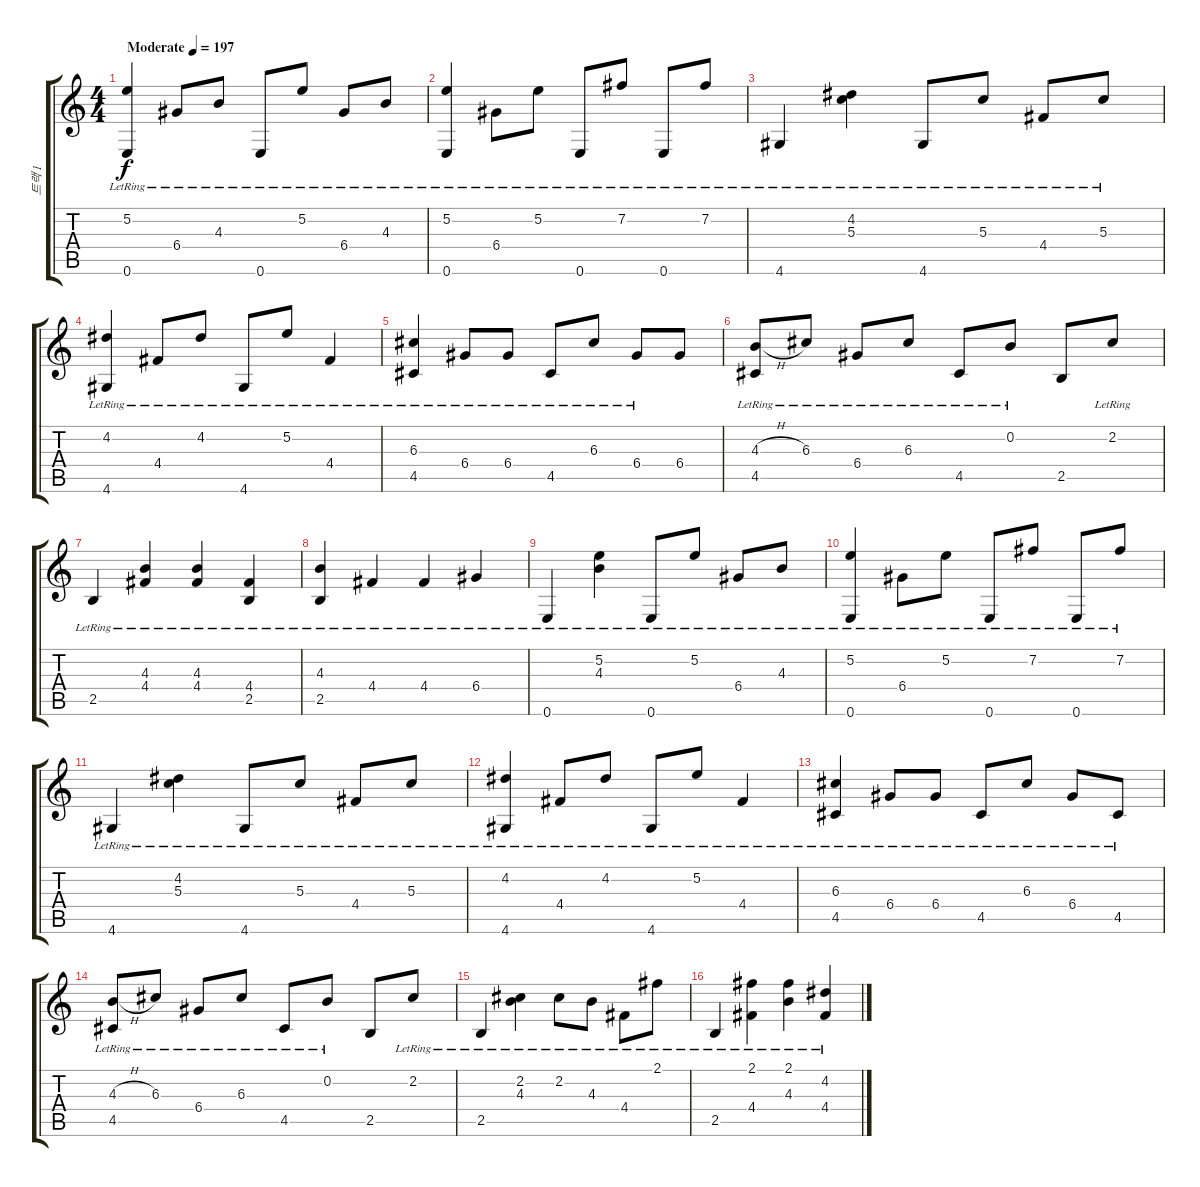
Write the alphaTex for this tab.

\track ("트랙 1" "트랙 1") {instrument acousticguitarsteel}
\staff {score tabs}
\tuning (E4 B3 G3 D3 A2 E2) {hide}
\ts (4 4)
\tempo (197 "Moderate")
\clef g2
\ks c
(5.2{lr} 0.6{lr}).4{dy f instrument acousticguitarsteel} 6.4{lr}.8 4.3{lr}.8 0.6{lr}.8 5.2{lr}.8 6.4{lr}.8 4.3{lr}.8 |
(5.2{lr} 0.6{lr}).4 6.4{lr}.8 5.2{lr}.8 0.6{lr}.8 7.2{lr}.8 0.6{lr}.8 7.2{lr}.8 |
4.6{lr}.4 (4.2{lr} 5.3{lr}).4 4.6{lr}.8 5.3{lr}.8 4.4{lr}.8 5.3{lr}.8 |
(4.2{lr} 4.6{lr}).4 4.4{lr}.8 4.2{lr}.8 4.6{lr}.8 5.2{lr}.8 4.4{lr}.4 |
(6.3{lr} 4.5{lr}).4 6.4{lr}.8 6.4{lr}.8 4.5{lr}.8 6.3{lr}.8 6.4{lr}.8 6.4.8 |
(4.3{h lr} 4.5{lr}).8 6.3{lr}.8 6.4{lr}.8 6.3{lr}.8 4.5{lr}.8 0.2{lr}.8 2.5.8 2.2{lr}.8 |
2.5{lr}.4 (4.3{lr} 4.4{lr}).4 (4.3{lr} 4.4{lr}).4 (4.4{lr} 2.5{lr}).4 |
(4.3{lr} 2.5{lr}).4 4.4{lr}.4 4.4{lr}.4 6.4{lr}.4 |
0.6{lr}.4 (5.2{lr} 4.3{lr}).4 0.6{lr}.8 5.2{lr}.8 6.4{lr}.8 4.3{lr}.8 |
(5.2{lr} 0.6{lr}).4 6.4{lr}.8 5.2{lr}.8 0.6{lr}.8 7.2{lr}.8 0.6{lr}.8 7.2{lr}.8 |
4.6{lr}.4 (4.2{lr} 5.3{lr}).4 4.6{lr}.8 5.3{lr}.8 4.4{lr}.8 5.3{lr}.8 |
(4.2{lr} 4.6{lr}).4 4.4{lr}.8 4.2{lr}.8 4.6{lr}.8 5.2{lr}.8 4.4{lr}.4 |
(6.3{lr} 4.5{lr}).4 6.4{lr}.8 6.4{lr}.8 4.5{lr}.8 6.3{lr}.8 6.4{lr}.8 4.5{lr}.8 |
(4.3{h lr} 4.5{lr}).8 6.3{lr}.8 6.4{lr}.8 6.3{lr}.8 4.5{lr}.8 0.2{lr}.8 2.5.8 2.2{lr}.8 |
2.5{lr}.4 (2.2{lr} 4.3{lr}).4 2.2{lr}.8 4.3{lr}.8 4.4{lr}.8 2.1{lr}.8 |
2.5{lr}.4 (2.1{lr} 4.4{lr}).4 (2.1{lr} 4.3{lr}).4 (4.2{lr} 4.4{lr}).4
